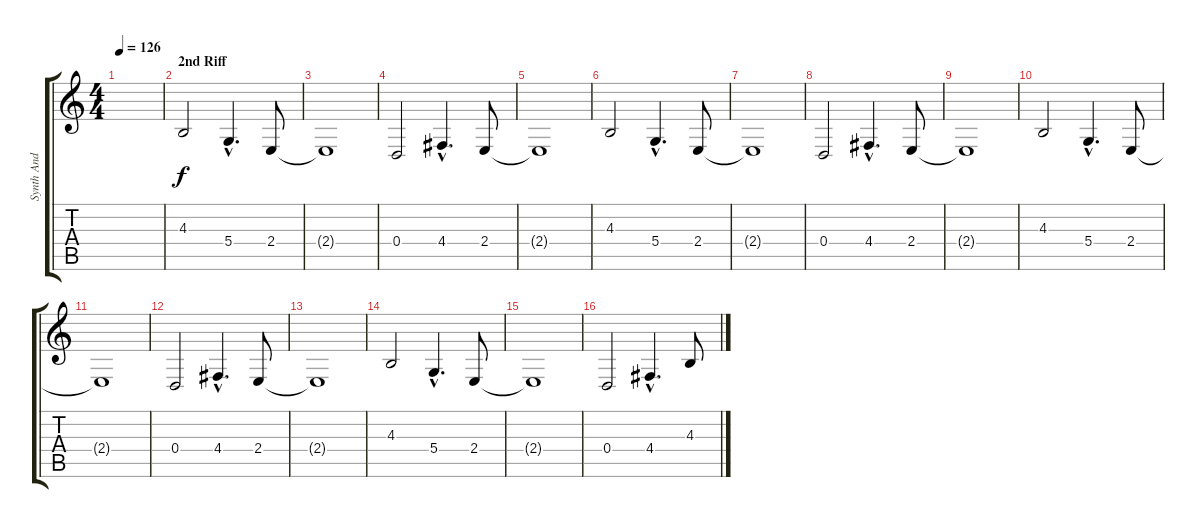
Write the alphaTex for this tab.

\track ("Synth And Strings" "Synth And ") {instrument synthstrings1}
\staff {score tabs}
\tuning (E4 B3 G3 D3 A2 D2) {hide}
\ts (4 4)
\tempo 126
\clef g2
\ks c
|
\section ("" "2nd Riff")
4.3.2 5.4{hac}.4{d} 2.4.8 |
2.4{t}.1 |
0.4.2 4.4{hac}.4{d} 2.4.8 |
2.4{t}.1 |
4.3.2 5.4{hac}.4{d} 2.4.8 |
2.4{t}.1 |
0.4.2 4.4{hac}.4{d} 2.4.8 |
2.4{t}.1 |
4.3.2 5.4{hac}.4{d} 2.4.8 |
2.4{t}.1 |
0.4.2 4.4{hac}.4{d} 2.4.8 |
2.4{t}.1 |
4.3.2 5.4{hac}.4{d} 2.4.8 |
2.4{t}.1 |
0.4.2 4.4{hac}.4{d} 4.3.8
